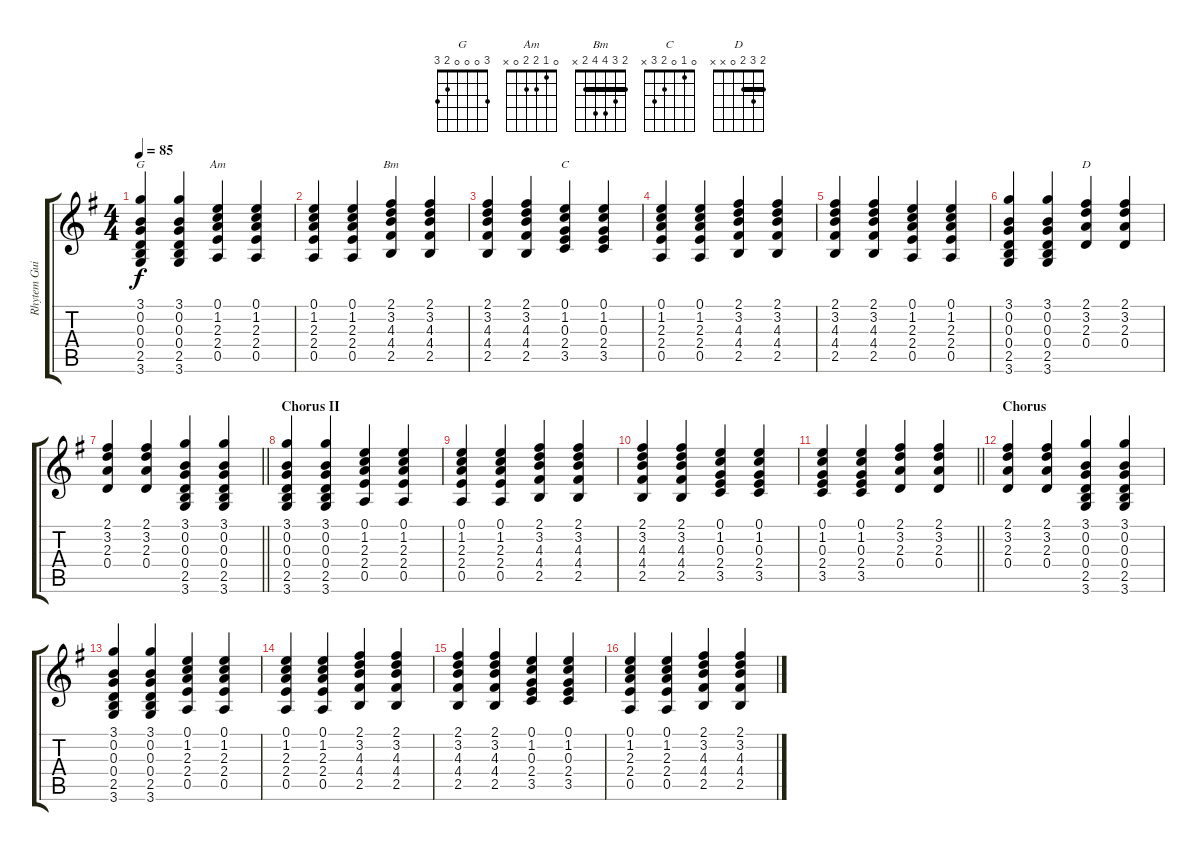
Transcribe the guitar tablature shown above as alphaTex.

\track ("Rhytem Guitar" "Rhytem Gui") {instrument acousticguitarsteel}
\staff {score tabs}
\tuning (E4 B3 G3 D3 A2 E2) {hide}
\chord ("G" 3 0 0 0 2 3)
\chord ("Am" 0 1 2 2 0 x)
\chord ("Bm" 2 3 4 4 2 x) {barre 2}
\chord ("C" 0 1 0 2 3 x)
\chord ("D" 2 3 2 0 x x) {barre 2}
\ts (4 4)
\tempo 85
\clef g2
\ks g
(3.1 0.2 0.3 0.4 2.5 3.6).4{ch "G" dy f} (3.1 0.2 0.3 0.4 2.5 3.6).4 (0.1 1.2 2.3 2.4 0.5).4{ch "Am"} (0.1 1.2 2.3 2.4 0.5).4 |
(0.1 1.2 2.3 2.4 0.5).4 (0.1 1.2 2.3 2.4 0.5).4 (2.1 3.2 4.3 4.4 2.5).4{ch "Bm"} (2.1 3.2 4.3 4.4 2.5).4 |
(2.1 3.2 4.3 4.4 2.5).4 (2.1 3.2 4.3 4.4 2.5).4 (0.1 1.2 0.3 2.4 3.5).4{ch "C"} (0.1 1.2 0.3 2.4 3.5).4 |
(0.1 1.2 2.3 2.4 0.5).4 (0.1 1.2 2.3 2.4 0.5).4 (2.1 3.2 4.3 4.4 2.5).4 (2.1 3.2 4.3 4.4 2.5).4 |
(2.1 3.2 4.3 4.4 2.5).4 (2.1 3.2 4.3 4.4 2.5).4 (0.1 1.2 2.3 2.4 0.5).4 (0.1 1.2 2.3 2.4 0.5).4 |
(3.1 0.2 0.3 0.4 2.5 3.6).4 (3.1 0.2 0.3 0.4 2.5 3.6).4 (2.1 3.2 2.3 0.4).4{ch "D"} (2.1 3.2 2.3 0.4).4 |
\barLineRight lightlight
(2.1 3.2 2.3 0.4).4 (2.1 3.2 2.3 0.4).4 (3.1 0.2 0.3 0.4 2.5 3.6).4 (3.1 0.2 0.3 0.4 2.5 3.6).4 |
\section ("" "Chorus II")
(3.1 0.2 0.3 0.4 2.5 3.6).4 (3.1 0.2 0.3 0.4 2.5 3.6).4 (0.1 1.2 2.3 2.4 0.5).4 (0.1 1.2 2.3 2.4 0.5).4 |
(0.1 1.2 2.3 2.4 0.5).4 (0.1 1.2 2.3 2.4 0.5).4 (2.1 3.2 4.3 4.4 2.5).4 (2.1 3.2 4.3 4.4 2.5).4 |
(2.1 3.2 4.3 4.4 2.5).4 (2.1 3.2 4.3 4.4 2.5).4 (0.1 1.2 0.3 2.4 3.5).4 (0.1 1.2 0.3 2.4 3.5).4 |
\barLineRight lightlight
(0.1 1.2 0.3 2.4 3.5).4 (0.1 1.2 0.3 2.4 3.5).4 (2.1 3.2 2.3 0.4).4 (2.1 3.2 2.3 0.4).4 |
\section ("" "Chorus")
(2.1 3.2 2.3 0.4).4 (2.1 3.2 2.3 0.4).4 (3.1 0.2 0.3 0.4 2.5 3.6).4 (3.1 0.2 0.3 0.4 2.5 3.6).4 |
(3.1 0.2 0.3 0.4 2.5 3.6).4 (3.1 0.2 0.3 0.4 2.5 3.6).4 (0.1 1.2 2.3 2.4 0.5).4 (0.1 1.2 2.3 2.4 0.5).4 |
(0.1 1.2 2.3 2.4 0.5).4 (0.1 1.2 2.3 2.4 0.5).4 (2.1 3.2 4.3 4.4 2.5).4 (2.1 3.2 4.3 4.4 2.5).4 |
(2.1 3.2 4.3 4.4 2.5).4 (2.1 3.2 4.3 4.4 2.5).4 (0.1 1.2 0.3 2.4 3.5).4 (0.1 1.2 0.3 2.4 3.5).4 |
(0.1 1.2 2.3 2.4 0.5).4 (0.1 1.2 2.3 2.4 0.5).4 (2.1 3.2 4.3 4.4 2.5).4 (2.1 3.2 4.3 4.4 2.5).4
